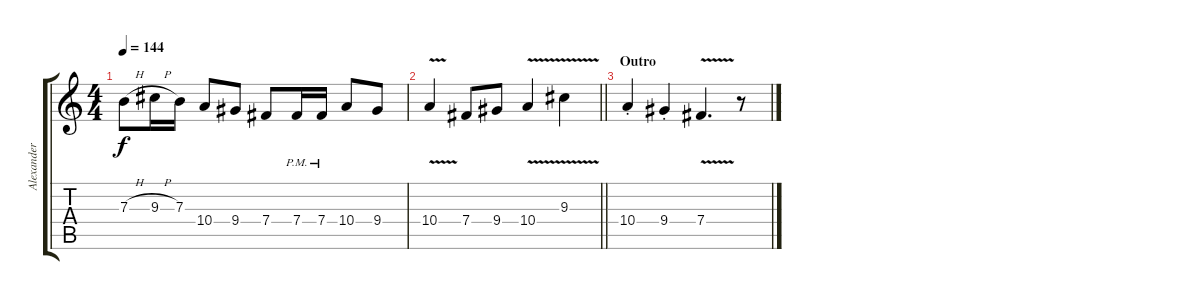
\track ("Alexander (Rythm Guitar)" "Alexander ") {instrument overdrivenguitar}
\staff {score tabs}
\tuning (Db4 Ab3 E3 B2 Gb2 Db2) {hide}
\ts (4 4)
\tempo 144
\clef g2
\ks c
7.3{h}.8{dy f} 9.3{h}.16 7.3.16 10.4.8 9.4.8 7.4.8 7.4{pm}.16 7.4{pm}.16 10.4.8 9.4.8 |
\barLineRight lightlight
10.4{v}.4 7.4.8 9.4.8 10.4{v}.4 9.3{v}.4 |
\section ("" "Outro")
10.4{st}.4 9.4{st}.4 7.4{v}.4{d} r.8
